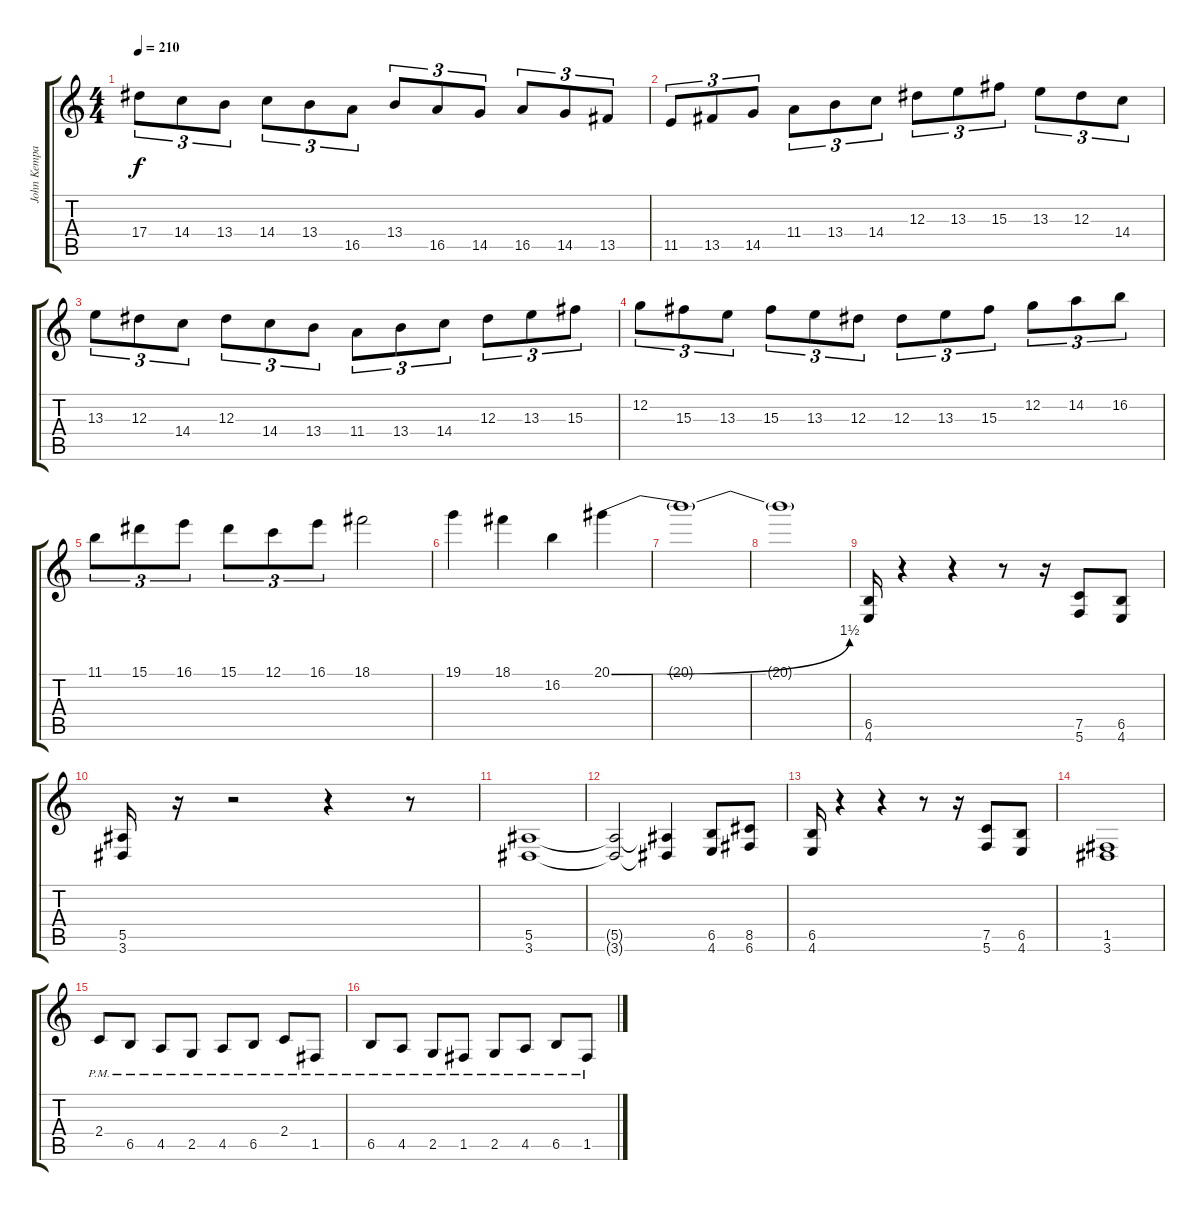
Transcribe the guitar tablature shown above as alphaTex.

\track ("John Kempainen" "John Kempa") {instrument distortionguitar}
\staff {score tabs}
\tuning (C4 G3 Eb3 Bb2 F2 C2) {hide}
\ts (4 4)
\tempo 210
\clef g2
\ks c
17.4.8{tu (3 2) dy f} 14.4.8{tu (3 2)} 13.4.8{tu (3 2)} 14.4.8{tu (3 2)} 13.4.8{tu (3 2)} 16.5.8{tu (3 2)} 13.4.8{tu (3 2)} 16.5.8{tu (3 2)} 14.5.8{tu (3 2)} 16.5.8{tu (3 2)} 14.5.8{tu (3 2)} 13.5.8{tu (3 2)} |
11.5.8{tu (3 2)} 13.5.8{tu (3 2)} 14.5.8{tu (3 2)} 11.4.8{tu (3 2)} 13.4.8{tu (3 2)} 14.4.8{tu (3 2)} 12.3.8{tu (3 2)} 13.3.8{tu (3 2)} 15.3.8{tu (3 2)} 13.3.8{tu (3 2)} 12.3.8{tu (3 2)} 14.4.8{tu (3 2)} |
13.3.8{tu (3 2)} 12.3.8{tu (3 2)} 14.4.8{tu (3 2)} 12.3.8{tu (3 2)} 14.4.8{tu (3 2)} 13.4.8{tu (3 2)} 11.4.8{tu (3 2)} 13.4.8{tu (3 2)} 14.4.8{tu (3 2)} 12.3.8{tu (3 2)} 13.3.8{tu (3 2)} 15.3.8{tu (3 2)} |
12.2.8{tu (3 2)} 15.3.8{tu (3 2)} 13.3.8{tu (3 2)} 15.3.8{tu (3 2)} 13.3.8{tu (3 2)} 12.3.8{tu (3 2)} 12.3.8{tu (3 2)} 13.3.8{tu (3 2)} 15.3.8{tu (3 2)} 12.2.8{tu (3 2)} 14.2.8{tu (3 2)} 16.2.8{tu (3 2)} |
11.1.8{tu (3 2)} 15.1.8{tu (3 2)} 16.1.8{tu (3 2)} 15.1.8{tu (3 2)} 12.1.8{tu (3 2)} 16.1.8{tu (3 2)} 18.1.2 |
19.1.4 18.1.4 16.2.4 20.1{be (bend 0 0 60 6)}.4 |
20.1{t}.1 |
20.1{t}.1 |
(6.5 4.6).16 r.4 r.4 r.8 r.16 (7.5 5.6).8 (6.5 4.6).8 |
(5.5 3.6).16 r.16 r.2 r.4 r.8 |
(5.5 3.6).1 |
(5.5{t} 3.6{t}).2 (5.5{t} 3.6{t}).4 (6.5 4.6).8 (8.5 6.6).8 |
(6.5 4.6).16 r.4 r.4 r.8 r.16 (7.5 5.6).8 (6.5 4.6).8 |
(1.5 3.6).1 |
2.4{pm}.8 6.5{pm}.8 4.5{pm}.8 2.5{pm}.8 4.5{pm}.8 6.5{pm}.8 2.4{pm}.8 1.5{pm}.8 |
6.5{pm}.8 4.5{pm}.8 2.5{pm}.8 1.5{pm}.8 2.5{pm}.8 4.5{pm}.8 6.5{pm}.8 1.5{pm}.8
